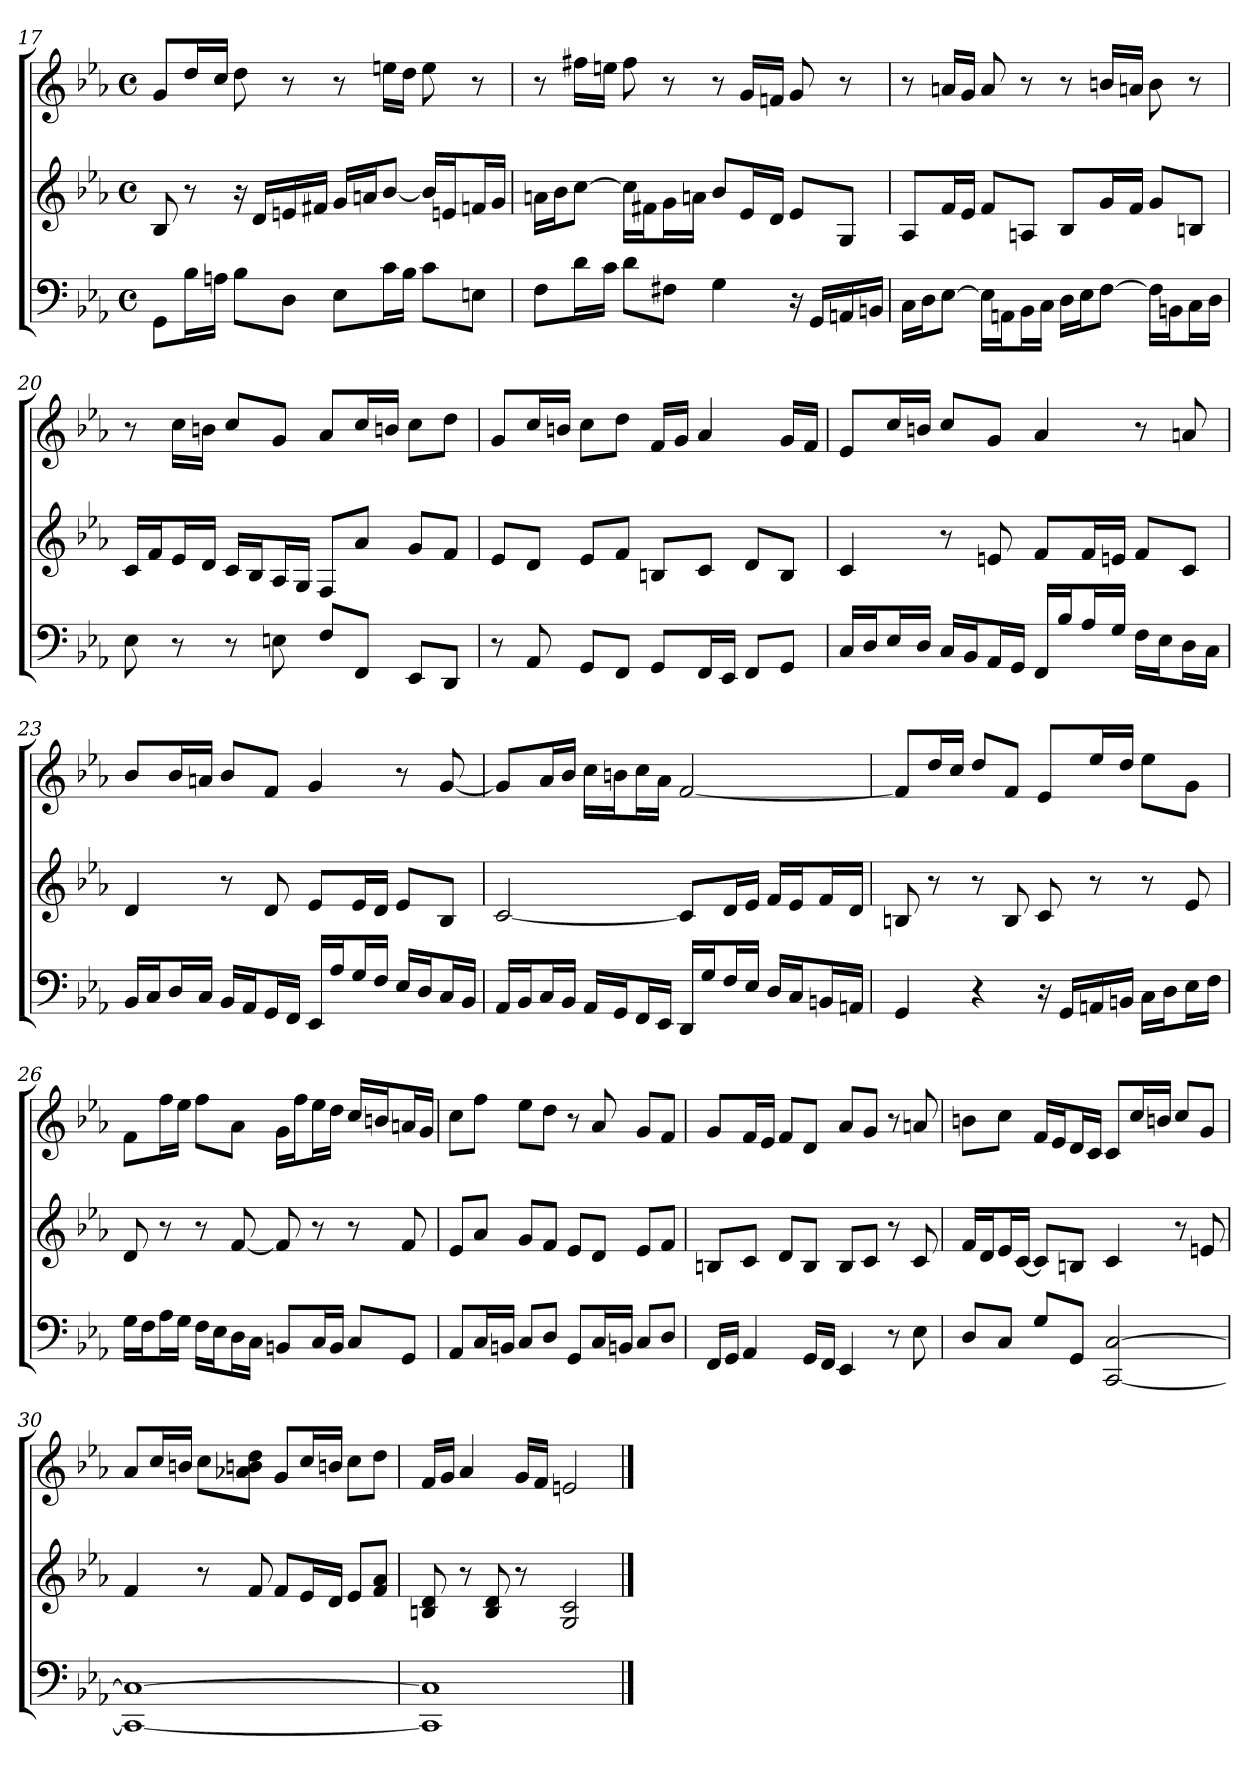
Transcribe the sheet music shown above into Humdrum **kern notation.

**kern	**kern	**kern
*part3	*part2	*part1
*staff3	*staff2	*staff1
*clefF4	*clefG2	*clefG2
*k[b-e-a-]	*k[b-e-a-]	*k[b-e-a-]
*c:	*c:	*c:
*M4/4	*M4/4	*M4/4
*met(c)	*met(c)	*met(c)
=17	=17	=17
8GG\L	8B-	8g/L
16B-\L	8r	16dd/L
16An\JJ	.	16cc/JJ
8B-\L	16r	8dd
.	16d/LL	.
8D\J	16en/	8r
.	16f#X/JJ	.
8E-\L	16g/LL	8r
.	16an/J	.
16c\L	[8b-/J	16een\LL
16B-\JJ	.	16dd\JJ
8c\L	16b-/LL]	8ee
.	16en/J	.
8En\J	16fn/L	8r
.	16g/JJ	.
=18	=18	=18
8F\L	16an\LL	8r
.	16b-\J	.
16d\L	[8cc\J	16ff#X\LL
16c\JJ	.	16een\JJ
8d\L	16cc\LL]	8ff#
.	16f#X\J	.
8F#X\J	16g\L	8r
.	16an\JJ	.
4G	8b-/L	8r
.	16e-/L	16g/LL
.	16d/JJ	16fn/JJ
16r	8e-/L	8g
16GG/LL	.	.
16AAn/	8G/J	8r
16BBn/JJ	.	.
=19	=19	=19
16C\LL	8A-/L	8r
16D\J	.	.
[8E-\J	16f/L	16an/LL
.	16e-/JJ	16g/JJ
16E-\LL]	8f/L	8a
16AAn\J	.	.
16BB-\L	8An/J	8r
16C\JJ	.	.
16D\LL	8B-/L	8r
16E-\J	.	.
[8F\J	16g/L	16bn/LL
.	16f/JJ	16an/JJ
16F\LL]	8g/L	8b
16BBn\J	.	.
16C\L	8Bn/J	8r
16D\JJ	.	.
=20	=20	=20
8E-	16c/LL	8r
.	16f/J	.
8r	16e-/L	16cc\LL
.	16d/JJ	16bn\JJ
8r	16c/LL	8cc/L
.	16B-/J	.
8En	16A-/L	8g/J
.	16G/JJ	.
8F/L	8F/L	8a-/L
8FF/J	8a-/J	16cc/L
.	.	16bn/JJ
8EE-/L	8g/L	8cc\L
8DD/J	8f/J	8dd\J
=21	=21	=21
8r	8e-/L	8g/L
8AA-	8d/J	16cc/L
.	.	16bn/JJ
8GG/L	8e-/L	8cc\L
8FF/J	8f/J	8dd\J
8GG/L	8Bn/L	16f/LL
.	.	16g/JJ
16FF/L	8c/J	4a-
16EE-/JJ	.	.
8FF/L	8d/L	.
8GG/J	8B/J	16g/LL
.	.	16f/JJ
=22	=22	=22
16C/LL	4c	8e-/L
16D/J	.	.
16E-/L	.	16cc/L
16D/JJ	.	16bn/JJ
16C/LL	8r	8cc/L
16BB-/J	.	.
16AA-/L	8en	8g/J
16GG/JJ	.	.
16FF/LL	8f/L	4a-
16B-/J	.	.
16A-/L	16f/L	.
16G/JJ	16en/JJ	.
16F\LL	8f/L	8r
16E-\J	.	.
16D\L	8c/J	8an
16C\JJ	.	.
=23	=23	=23
16BB-/LL	4d	8b-/L
16C/J	.	.
16D/L	.	16b-/L
16C/JJ	.	16an/JJ
16BB-/LL	8r	8b-/L
16AA-/J	.	.
16GG/L	8d	8f/J
16FF/JJ	.	.
16EE-/LL	8e-/L	4g
16A-/J	.	.
16G/L	16e-/L	.
16F/JJ	16d/JJ	.
16E-/LL	8e-/L	8r
16D/J	.	.
16C/L	8B-/J	[8g
16BB-/JJ	.	.
=24	=24	=24
16AA-/LL	[2c	8g/L]
16BB-/J	.	.
16C/L	.	16a-/L
16BB-/JJ	.	16b-/JJ
16AA-/LL	.	16cc\LL
16GG/J	.	16bn\J
16FF/L	.	16cc\L
16EE-/JJ	.	16a-\JJ
16DD/LL	8c/L]	[2f
16G/J	.	.
16F/L	16d/L	.
16E-/JJ	16e-/JJ	.
16D/LL	16f/LL	.
16C/J	16e-/J	.
16BBn/L	16f/L	.
16AAn/JJ	16d/JJ	.
=25	=25	=25
4GG	8Bn	8f/L]
.	8r	16dd/L
.	.	16cc/JJ
4r	8r	8dd/L
.	8B	8f/J
16r	8c	8e-/L
16GG/LL	.	.
16AAn/	8r	16ee-/L
16BBn/JJ	.	16dd/JJ
16C\LL	8r	8ee-\L
16D\J	.	.
16E-\L	8e-	8g\J
16F\JJ	.	.
=26	=26	=26
16G\LL	8d	8f\L
16F\J	.	.
16A-\L	8r	16ff\L
16G\JJ	.	16ee-\JJ
16F\LL	8r	8ff\L
16E-\J	.	.
16D\L	[8f	8a-\J
16C\JJ	.	.
8BBn/L	8f]	16g\LL
.	.	16ff\J
16C/L	8r	16ee-\L
16BB/JJ	.	16dd\JJ
8C/L	8r	16cc/LL
.	.	16bn/J
8GG/J	8f	16an/L
.	.	16g/JJ
=27	=27	=27
8AA-/L	8e-/L	8cc\L
16C/L	8a-/J	8ff\J
16BBn/JJ	.	.
8C/L	8g/L	8ee-\L
8D/J	8f/J	8dd\J
8GG/L	8e-/L	8r
16C/L	8d/J	8a-
16BBn/JJ	.	.
8C/L	8e-/L	8g/L
8D/J	8f/J	8f/J
=28	=28	=28
16FF/LL	8Bn/L	8g/L
16GG/JJ	.	.
4AA-	8c/J	16f/L
.	.	16e-/JJ
.	8d/L	8f/L
16GG/LL	8B/J	8d/J
16FF/JJ	.	.
4EE-	8B/L	8a-/L
.	8c/J	8g/J
8r	8r	8r
8E-	8c	8an
=29	=29	=29
8D/L	16f/LL	8bn\L
.	16d/J	.
8C/J	16e-/L	8cc\J
.	[16c/JJ	.
8G/L	8c/L]	16f/LL
.	.	16e-/J
8GG/J	8Bn/J	16d/L
.	.	16c/JJ
[2CC [2C	4c	8c/L
.	.	16cc/L
.	.	16bn/JJ
.	8r	8cc/L
.	8en	8g/J
=30	=30	=30
1CC_ 1C_	4f	8a-/L
.	.	16cc/L
.	.	16bn/JJ
.	8r	8cc\L
.	8f	8a-X\ 8bn\ 8dd\J
.	8f/L	8g/L
.	16e-/L	16cc/L
.	16d/JJ	16bn/JJ
.	8e-/L	8cc\L
.	8f/ 8a-/J	8dd\J
=31	=31	=31
1CC] 1C]	8Bn 8d	16f/LL
.	.	16g/JJ
.	8r	4a-
.	8B 8d	.
.	8r	16g/LL
.	.	16f/JJ
.	2G 2c	2en
==	==	==
*-	*-	*-
